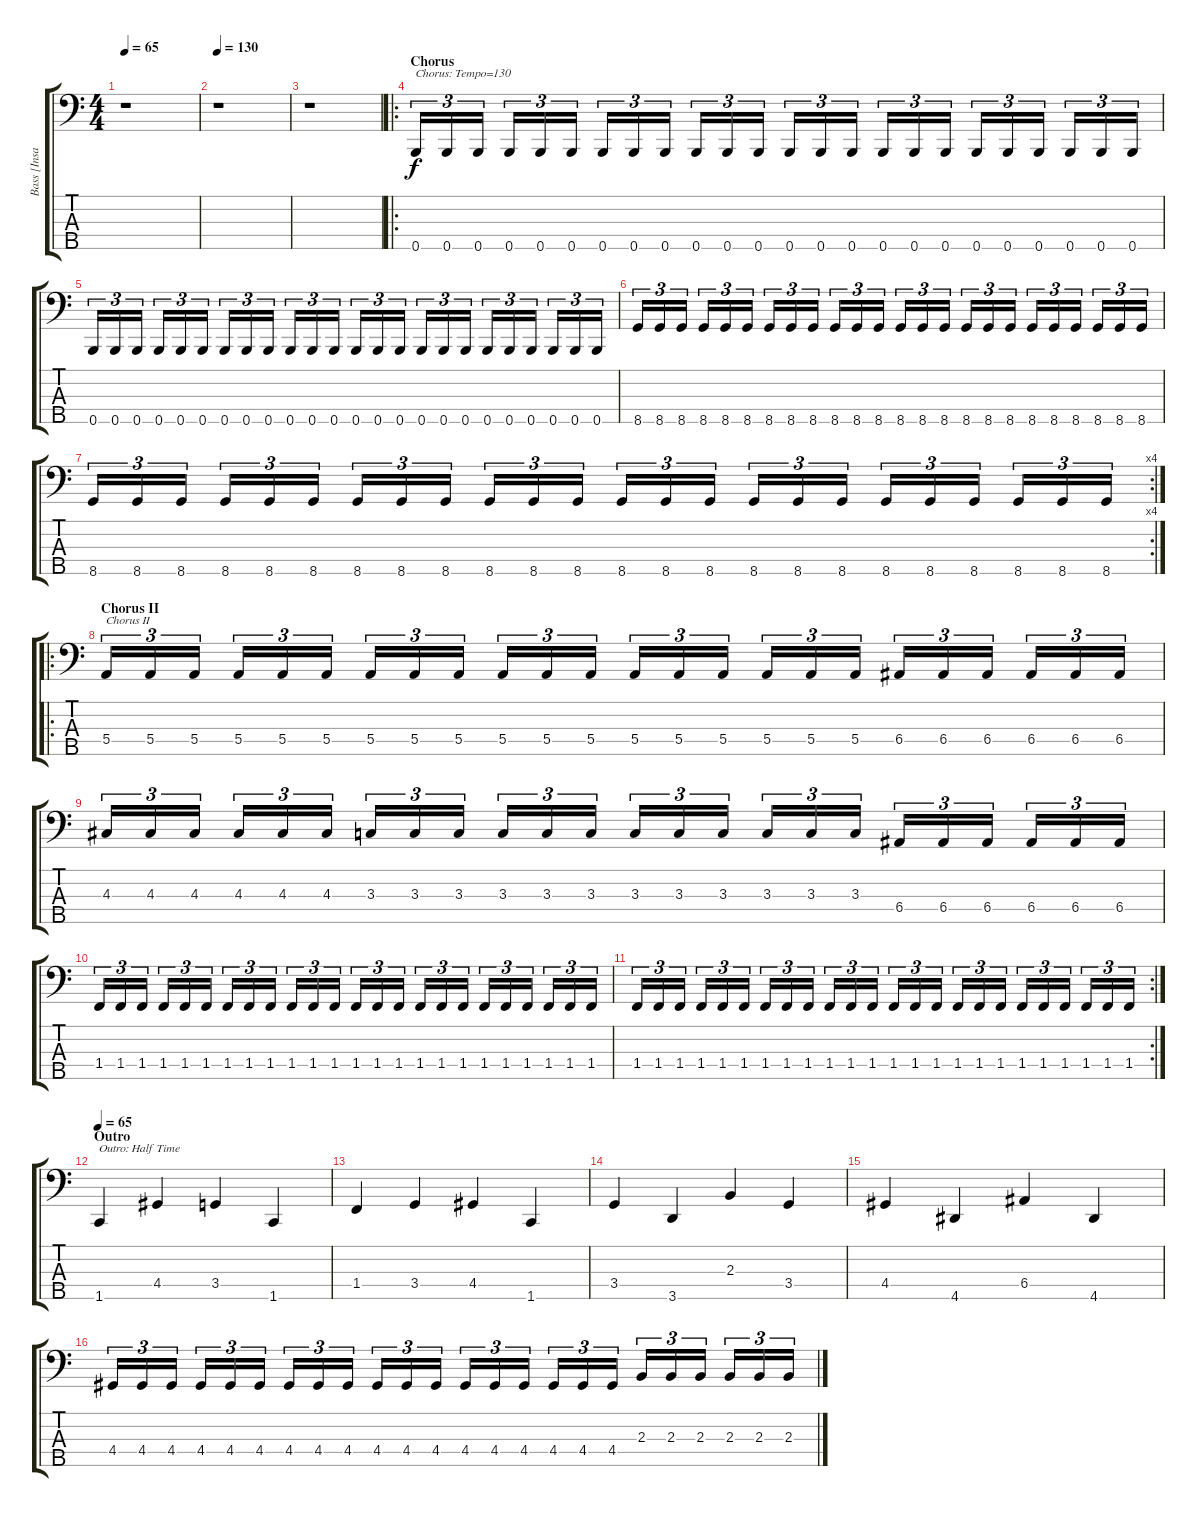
\track ("Bass [Insahn]" "Bass [Insa") {instrument electricbasspick}
\staff {score tabs}
\tuning (G2 D2 A1 E1 B0) {hide}
\ts (4 4)
\tempo 65
\clef f4
\ks c
r.1{dy f} |
\tempo 130
r.1 |
r.1 |
\ro
\section ("" "Chorus")
0.5.16{tu (3 2) txt "Chorus: Tempo=130"} 0.5.16{tu (3 2)} 0.5.16{tu (3 2)} 0.5.16{tu (3 2)} 0.5.16{tu (3 2)} 0.5.16{tu (3 2)} 0.5.16{tu (3 2)} 0.5.16{tu (3 2)} 0.5.16{tu (3 2)} 0.5.16{tu (3 2)} 0.5.16{tu (3 2)} 0.5.16{tu (3 2)} 0.5.16{tu (3 2)} 0.5.16{tu (3 2)} 0.5.16{tu (3 2)} 0.5.16{tu (3 2)} 0.5.16{tu (3 2)} 0.5.16{tu (3 2)} 0.5.16{tu (3 2)} 0.5.16{tu (3 2)} 0.5.16{tu (3 2)} 0.5.16{tu (3 2)} 0.5.16{tu (3 2)} 0.5.16{tu (3 2)} |
0.5.16{tu (3 2)} 0.5.16{tu (3 2)} 0.5.16{tu (3 2)} 0.5.16{tu (3 2)} 0.5.16{tu (3 2)} 0.5.16{tu (3 2)} 0.5.16{tu (3 2)} 0.5.16{tu (3 2)} 0.5.16{tu (3 2)} 0.5.16{tu (3 2)} 0.5.16{tu (3 2)} 0.5.16{tu (3 2)} 0.5.16{tu (3 2)} 0.5.16{tu (3 2)} 0.5.16{tu (3 2)} 0.5.16{tu (3 2)} 0.5.16{tu (3 2)} 0.5.16{tu (3 2)} 0.5.16{tu (3 2)} 0.5.16{tu (3 2)} 0.5.16{tu (3 2)} 0.5.16{tu (3 2)} 0.5.16{tu (3 2)} 0.5.16{tu (3 2)} |
8.5.16{tu (3 2)} 8.5.16{tu (3 2)} 8.5.16{tu (3 2)} 8.5.16{tu (3 2)} 8.5.16{tu (3 2)} 8.5.16{tu (3 2)} 8.5.16{tu (3 2)} 8.5.16{tu (3 2)} 8.5.16{tu (3 2)} 8.5.16{tu (3 2)} 8.5.16{tu (3 2)} 8.5.16{tu (3 2)} 8.5.16{tu (3 2)} 8.5.16{tu (3 2)} 8.5.16{tu (3 2)} 8.5.16{tu (3 2)} 8.5.16{tu (3 2)} 8.5.16{tu (3 2)} 8.5.16{tu (3 2)} 8.5.16{tu (3 2)} 8.5.16{tu (3 2)} 8.5.16{tu (3 2)} 8.5.16{tu (3 2)} 8.5.16{tu (3 2)} |
\rc 4
8.5.16{tu (3 2)} 8.5.16{tu (3 2)} 8.5.16{tu (3 2)} 8.5.16{tu (3 2)} 8.5.16{tu (3 2)} 8.5.16{tu (3 2)} 8.5.16{tu (3 2)} 8.5.16{tu (3 2)} 8.5.16{tu (3 2)} 8.5.16{tu (3 2)} 8.5.16{tu (3 2)} 8.5.16{tu (3 2)} 8.5.16{tu (3 2)} 8.5.16{tu (3 2)} 8.5.16{tu (3 2)} 8.5.16{tu (3 2)} 8.5.16{tu (3 2)} 8.5.16{tu (3 2)} 8.5.16{tu (3 2)} 8.5.16{tu (3 2)} 8.5.16{tu (3 2)} 8.5.16{tu (3 2)} 8.5.16{tu (3 2)} 8.5.16{tu (3 2)} |
\ro
\section ("" "Chorus II")
5.4.16{tu (3 2) txt "Chorus II"} 5.4.16{tu (3 2)} 5.4.16{tu (3 2)} 5.4.16{tu (3 2)} 5.4.16{tu (3 2)} 5.4.16{tu (3 2)} 5.4.16{tu (3 2)} 5.4.16{tu (3 2)} 5.4.16{tu (3 2)} 5.4.16{tu (3 2)} 5.4.16{tu (3 2)} 5.4.16{tu (3 2)} 5.4.16{tu (3 2)} 5.4.16{tu (3 2)} 5.4.16{tu (3 2)} 5.4.16{tu (3 2)} 5.4.16{tu (3 2)} 5.4.16{tu (3 2)} 6.4.16{tu (3 2)} 6.4.16{tu (3 2)} 6.4.16{tu (3 2)} 6.4.16{tu (3 2)} 6.4.16{tu (3 2)} 6.4.16{tu (3 2)} |
4.3.16{tu (3 2)} 4.3.16{tu (3 2)} 4.3.16{tu (3 2)} 4.3.16{tu (3 2)} 4.3.16{tu (3 2)} 4.3.16{tu (3 2)} 3.3.16{tu (3 2)} 3.3.16{tu (3 2)} 3.3.16{tu (3 2)} 3.3.16{tu (3 2)} 3.3.16{tu (3 2)} 3.3.16{tu (3 2)} 3.3.16{tu (3 2)} 3.3.16{tu (3 2)} 3.3.16{tu (3 2)} 3.3.16{tu (3 2)} 3.3.16{tu (3 2)} 3.3.16{tu (3 2)} 6.4.16{tu (3 2)} 6.4.16{tu (3 2)} 6.4.16{tu (3 2)} 6.4.16{tu (3 2)} 6.4.16{tu (3 2)} 6.4.16{tu (3 2)} |
1.4.16{tu (3 2)} 1.4.16{tu (3 2)} 1.4.16{tu (3 2)} 1.4.16{tu (3 2)} 1.4.16{tu (3 2)} 1.4.16{tu (3 2)} 1.4.16{tu (3 2)} 1.4.16{tu (3 2)} 1.4.16{tu (3 2)} 1.4.16{tu (3 2)} 1.4.16{tu (3 2)} 1.4.16{tu (3 2)} 1.4.16{tu (3 2)} 1.4.16{tu (3 2)} 1.4.16{tu (3 2)} 1.4.16{tu (3 2)} 1.4.16{tu (3 2)} 1.4.16{tu (3 2)} 1.4.16{tu (3 2)} 1.4.16{tu (3 2)} 1.4.16{tu (3 2)} 1.4.16{tu (3 2)} 1.4.16{tu (3 2)} 1.4.16{tu (3 2)} |
\rc 2
1.4.16{tu (3 2)} 1.4.16{tu (3 2)} 1.4.16{tu (3 2)} 1.4.16{tu (3 2)} 1.4.16{tu (3 2)} 1.4.16{tu (3 2)} 1.4.16{tu (3 2)} 1.4.16{tu (3 2)} 1.4.16{tu (3 2)} 1.4.16{tu (3 2)} 1.4.16{tu (3 2)} 1.4.16{tu (3 2)} 1.4.16{tu (3 2)} 1.4.16{tu (3 2)} 1.4.16{tu (3 2)} 1.4.16{tu (3 2)} 1.4.16{tu (3 2)} 1.4.16{tu (3 2)} 1.4.16{tu (3 2)} 1.4.16{tu (3 2)} 1.4.16{tu (3 2)} 1.4.16{tu (3 2)} 1.4.16{tu (3 2)} 1.4.16{tu (3 2)} |
\section ("" "Outro")
\tempo 65
1.5.4{txt "Outro: Half Time"} 4.4.4 3.4.4 1.5.4 |
1.4.4 3.4.4 4.4.4 1.5.4 |
3.4.4 3.5.4 2.3.4 3.4.4 |
4.4.4 4.5.4 6.4.4 4.5.4 |
4.4.16{tu (3 2)} 4.4.16{tu (3 2)} 4.4.16{tu (3 2)} 4.4.16{tu (3 2)} 4.4.16{tu (3 2)} 4.4.16{tu (3 2)} 4.4.16{tu (3 2)} 4.4.16{tu (3 2)} 4.4.16{tu (3 2)} 4.4.16{tu (3 2)} 4.4.16{tu (3 2)} 4.4.16{tu (3 2)} 4.4.16{tu (3 2)} 4.4.16{tu (3 2)} 4.4.16{tu (3 2)} 4.4.16{tu (3 2)} 4.4.16{tu (3 2)} 4.4.16{tu (3 2)} 2.3.16{tu (3 2)} 2.3.16{tu (3 2)} 2.3.16{tu (3 2)} 2.3.16{tu (3 2)} 2.3.16{tu (3 2)} 2.3.16{tu (3 2)}
